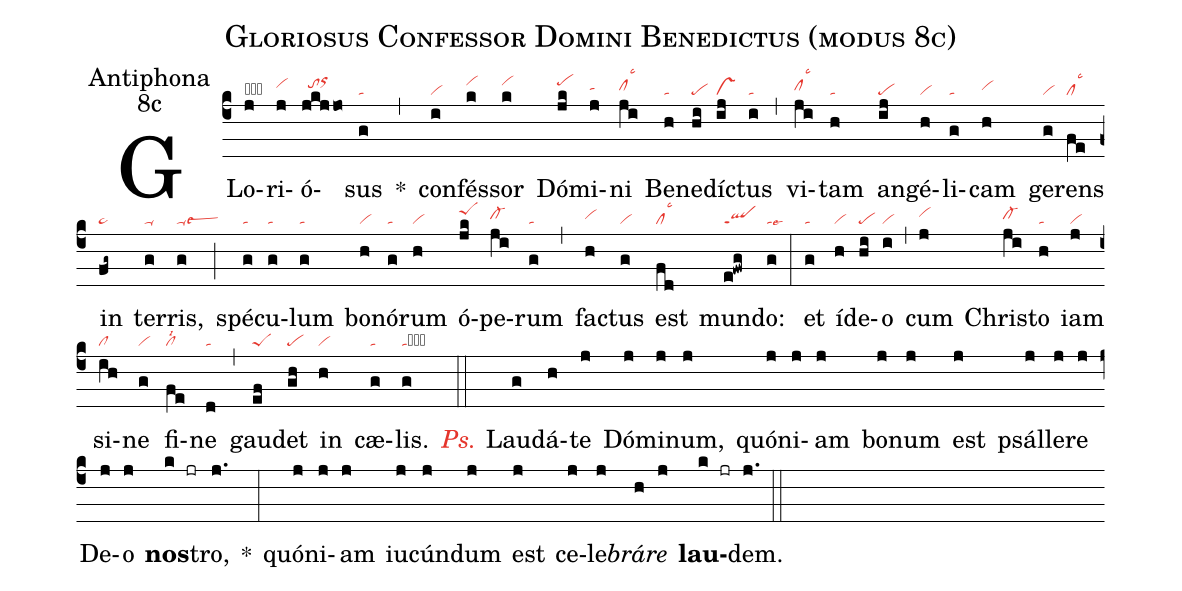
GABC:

name:Gloriosus Confessor Domini Benedictus (modus 8c);
office-part:Antiphona;
mode:8c;
nabc-lines:1;
%%
(c4) GLo(j|obvihi)ri(j|vihi)ó(jkjjo|//tohiorhk)sus(g|ta) *(,) con(i|vi)fés(k|vihj)sor(k|vihj) Dó(jk|pehj)mi(j|tahh)ni(ji|clhhlsc3) Be(h|ta)ne(hi|pe)díc(ij|vs)tus(i|ta) (,) vi(ji|clhhlsc3)tam(h|ta) an(ij|pe)gé(h|vi)li(g|ta)cam(h|vihh) ge(g|vi)rens(fe|cllsc3) in(fg~|ta>) ter(g|ta-)ris,(g|ta-lsew3) (;) spé(g|ta)cu(g|ta)lum(g|ta) bo(h|vi)nó(g|ta)rum(h|vi) ó(jk|peShj)pe(ji|cl-hh)rum(g|ta) (,) fac(h|vihh)tus(g|vi) est(fd|cllsc3) mun(e!fwg|qlppt1)do:(g|talse6) (:) et(g|ta) í(h|vi)de(hi|pe)o(i|vi) (,) cum(j|vihi) Chris(ji|cl-hh)to(h|ta) iam(j|vi) si(ih|cl)ne(g|vi) fi(fe|cllsi2)ne(d|ta) (,) gau(ef|peS)det(gh|pe) in(h|vi) cæ(g|ta)lis.(g|tacb) (::)

<i><c>Ps.</c></i> Lau(g)dá(h)te(j) Dó(j)mi(j)num,(j) quón(j)i(j)am(j) bo(j)num(j) est(j) psál(j)le(j)re(j) De(j)o(j) <b>nos</b>(k jr)tro,(j.) *(:) quón(j)i(j)am(j) iu(j)cún(j)dum(j) est(j) ce(j)le(j)<i>brá</i>(h)<i>re</i>(j) <b>lau</b>(k jr)dem.(j.) (::)
